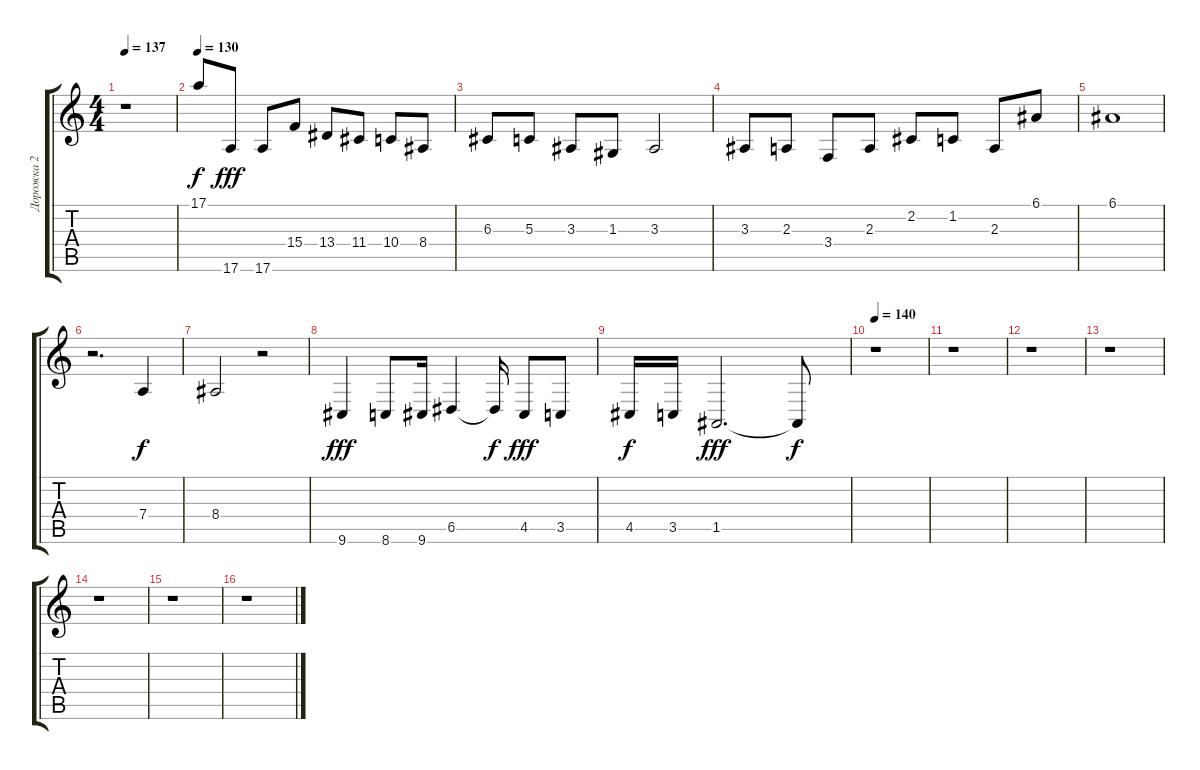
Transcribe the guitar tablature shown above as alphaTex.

\track ("Дорожка 2" "Дорожка 2") {instrument harpsichord}
\staff {score tabs}
\tuning (E4 B3 G3 D3 A2 E2) {hide}
\ts (4 4)
\tempo 137
\clef g2
\ks c
r.1{dy f} |
\tempo 130
17.1.8{instrument distortionguitar} 17.6.8{dy fff} 17.6.8 15.4.8 13.4.8 11.4.8 10.4.8 8.4.8 |
6.3.8 5.3.8 3.3.8 1.3.8 3.3.2 |
3.3.8 2.3.8 3.4.8 2.3.8 2.2.8 1.2.8 2.3.8 6.1.8 |
6.1.1 |
r.2{d} 7.4.4{dy f volume 4} |
8.4.2{volume 2} r.2 |
9.6.4{dy fff volume 16} 8.6.8 9.6.16 6.5.4 6.5{t}.16{dy f} 4.5.8{dy fff} 3.5.8 |
4.5.16{dy f} 3.5.16 1.5.2{d dy fff} 1.5{t}.8{dy f} |
\tempo 140
r.1 |
r.1 |
r.1 |
r.1 |
r.1 |
r.1 |
r.1
